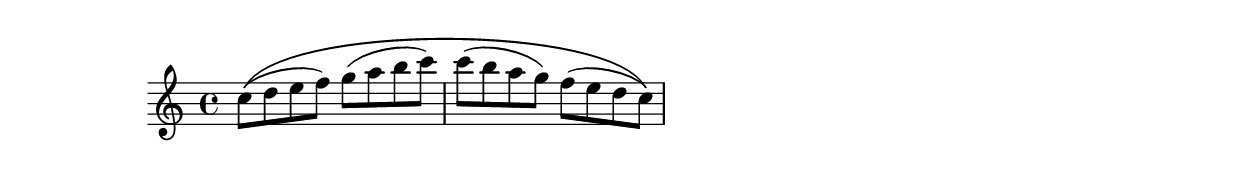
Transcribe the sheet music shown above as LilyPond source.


\version "2.12.0"
\header{
    texidoc="@code{PhrasingSlur}s go over normal slurs."
}

\layout { ragged-right = ##t }

\relative c''{
    c8 \( (d e f) g ( a b c)
	  c ( b a g) f ( e d c)\)
}

